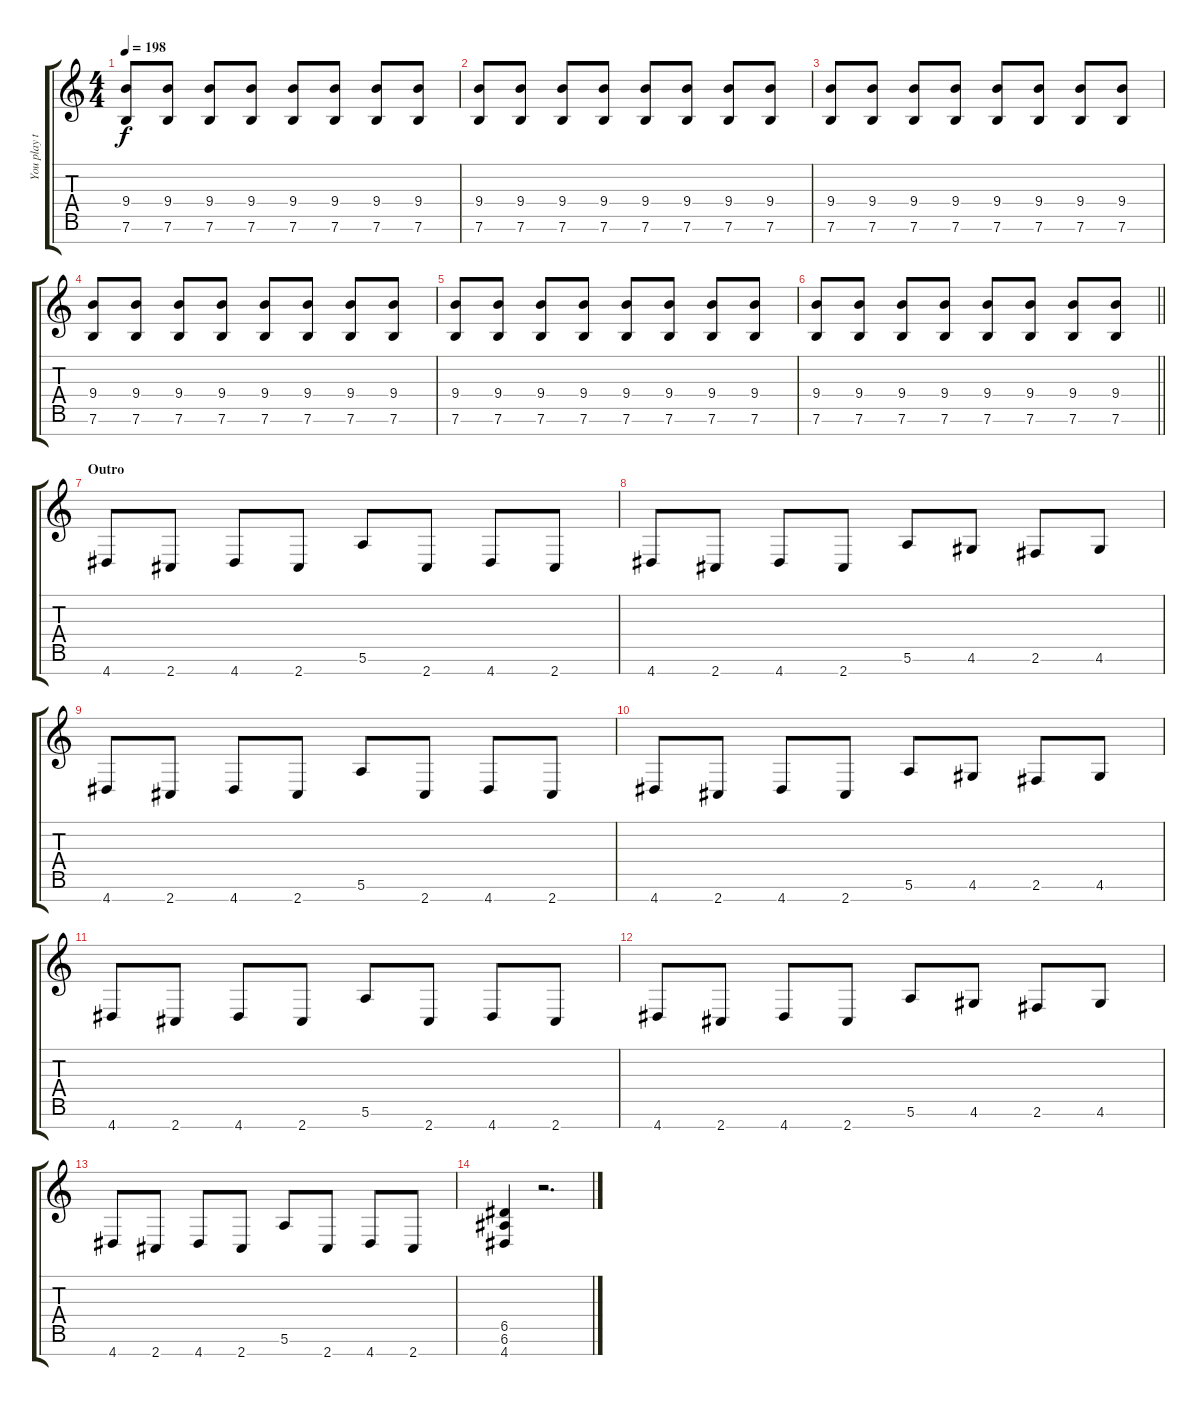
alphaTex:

\track ("You play this" "You play t") {instrument distortionguitar}
\staff {score tabs}
\tuning (E4 B3 G3 D3 A2 E2 B1) {hide}
\ts (4 4)
\tempo 198
\clef g2
\ks c
(9.4 7.6).8{dy f} (9.4 7.6).8 (9.4 7.6).8 (9.4 7.6).8 (9.4 7.6).8 (9.4 7.6).8 (9.4 7.6).8 (9.4 7.6).8 |
(9.4 7.6).8 (9.4 7.6).8 (9.4 7.6).8 (9.4 7.6).8 (9.4 7.6).8 (9.4 7.6).8 (9.4 7.6).8 (9.4 7.6).8 |
(9.4 7.6).8 (9.4 7.6).8 (9.4 7.6).8 (9.4 7.6).8 (9.4 7.6).8 (9.4 7.6).8 (9.4 7.6).8 (9.4 7.6).8 |
(9.4 7.6).8 (9.4 7.6).8 (9.4 7.6).8 (9.4 7.6).8 (9.4 7.6).8 (9.4 7.6).8 (9.4 7.6).8 (9.4 7.6).8 |
(9.4 7.6).8 (9.4 7.6).8 (9.4 7.6).8 (9.4 7.6).8 (9.4 7.6).8 (9.4 7.6).8 (9.4 7.6).8 (9.4 7.6).8 |
\barLineRight lightlight
(9.4 7.6).8 (9.4 7.6).8 (9.4 7.6).8 (9.4 7.6).8 (9.4 7.6).8 (9.4 7.6).8 (9.4 7.6).8 (9.4 7.6).8 |
\section ("" "Outro")
4.7.8 2.7.8 4.7.8 2.7.8 5.6.8 2.7.8 4.7.8 2.7.8 |
4.7.8 2.7.8 4.7.8 2.7.8 5.6.8 4.6.8 2.6.8 4.6.8 |
4.7.8 2.7.8 4.7.8 2.7.8 5.6.8 2.7.8 4.7.8 2.7.8 |
4.7.8 2.7.8 4.7.8 2.7.8 5.6.8 4.6.8 2.6.8 4.6.8 |
4.7.8 2.7.8 4.7.8 2.7.8 5.6.8 2.7.8 4.7.8 2.7.8 |
4.7.8 2.7.8 4.7.8 2.7.8 5.6.8 4.6.8 2.6.8 4.6.8 |
4.7.8 2.7.8 4.7.8 2.7.8 5.6.8 2.7.8 4.7.8 2.7.8 |
(6.5 6.6 4.7).4 r.2{d}
